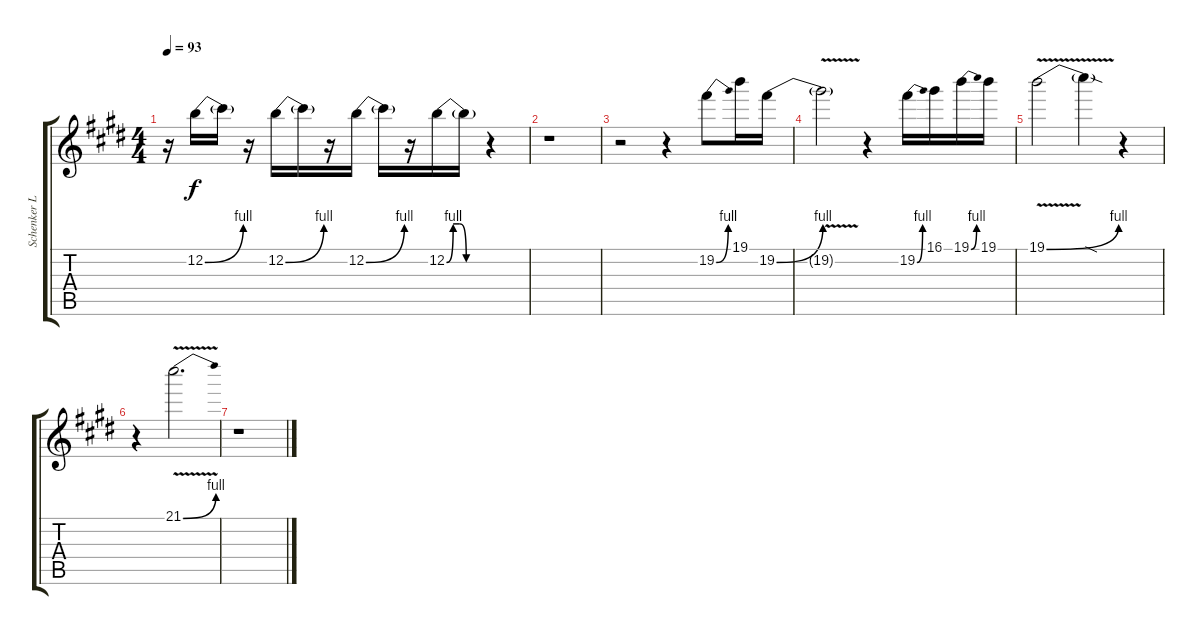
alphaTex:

\track ("Schenker LEAD" "Schenker L") {instrument overdrivenguitar}
\staff {score tabs}
\tuning (E4 B3 G3 D3 A2 E2) {hide}
\ts (4 4)
\tempo 93
\clef g2
\ks e
r.16{dy f} 12.2{be (bend 0 0 60 4)}.16 12.2{t}.16 r.16 12.2{be (bend 0 0 60 4)}.16 12.2{t}.16 r.16 12.2{be (bend 0 0 60 4)}.16 12.2{t}.16 r.16 12.2{be (custom 0 0 10 4 20 4 30 0 60 0)}.16 12.2{t}.16 r.4 |
r.1 |
r.2 r.4 19.2{be (bend 0 0 60 4)}.8 19.1.16 19.2{be (bend 0 0 60 4)}.16 |
19.2{v t}.2 r.4 19.2{be (bend 0 0 60 4)}.16 16.1.16 19.1{be (bend 0 0 60 4)}.16 19.1.16 |
19.1{be (bend 0 0 60 4) v}.2 19.1{sod t}.4 r.4 |
r.4 21.1{be (bend 0 0 60 4) v}.2{d} |
r.1
